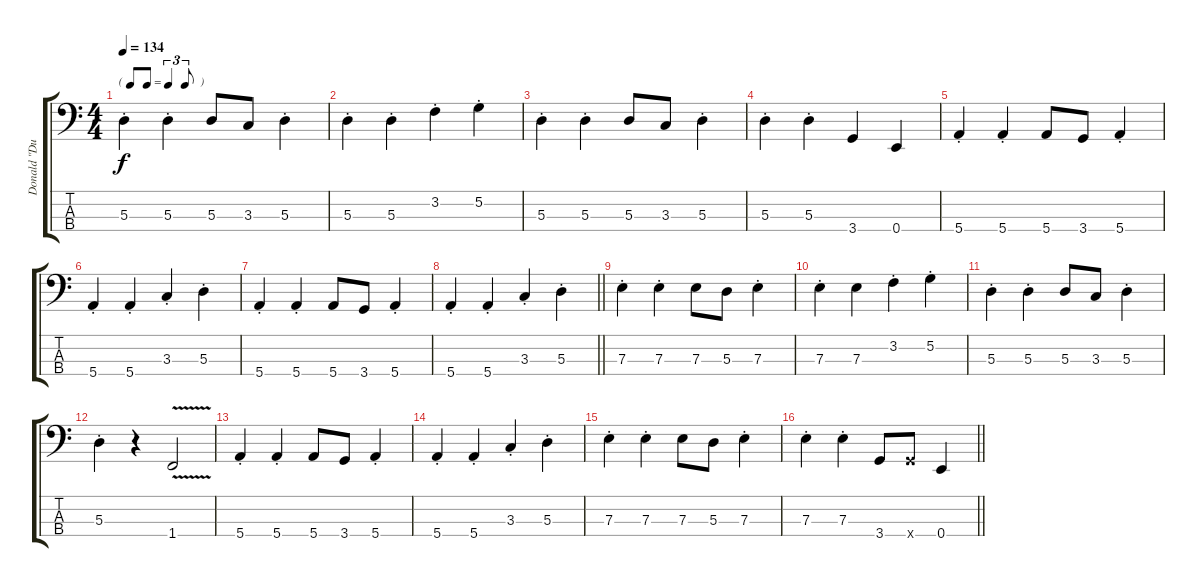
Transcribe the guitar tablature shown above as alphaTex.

\track ("Donald \"Duck\" Dunn - Bass" "Donald \"Du") {instrument electricbassfinger}
\staff {score tabs}
\tuning (G2 D2 A1 E1) {hide}
\ts (4 4)
\tf triplet8th
\tempo 134
\clef f4
\ks c
5.3{st}.4{dy f} 5.3{st}.4 5.3.8 3.3.8 5.3{st}.4 |
5.3{st}.4 5.3{st}.4 3.2{st}.4 5.2{st}.4 |
5.3{st}.4 5.3{st}.4 5.3.8 3.3.8 5.3{st}.4 |
5.3{st}.4 5.3{st}.4 3.4.4 0.4.4 |
5.4{st}.4 5.4{st}.4 5.4.8 3.4.8 5.4{st}.4 |
5.4{st}.4 5.4{st}.4 3.3{st}.4 5.3{st}.4 |
5.4{st}.4 5.4{st}.4 5.4.8 3.4.8 5.4{st}.4 |
\barLineRight lightlight
5.4{st}.4 5.4{st}.4 3.3{st}.4 5.3{st}.4 |
7.3{st}.4 7.3{st}.4 7.3.8 5.3.8 7.3{st}.4 |
7.3{st}.4 7.3.4 3.2{st}.4 5.2{st}.4 |
5.3{st}.4 5.3{st}.4 5.3.8 3.3.8 5.3{st}.4 |
5.3{st}.4 r.4 1.4{v}.2 |
5.4{st}.4 5.4{st}.4 5.4.8 3.4.8 5.4{st}.4 |
5.4{st}.4 5.4{st}.4 3.3{st}.4 5.3{st}.4 |
7.3{st}.4 7.3{st}.4 7.3.8 5.3.8 7.3{st}.4 |
\barLineRight lightlight
7.3{st}.4 7.3{st}.4 3.4.8 3.4{x}.8 0.4.4
